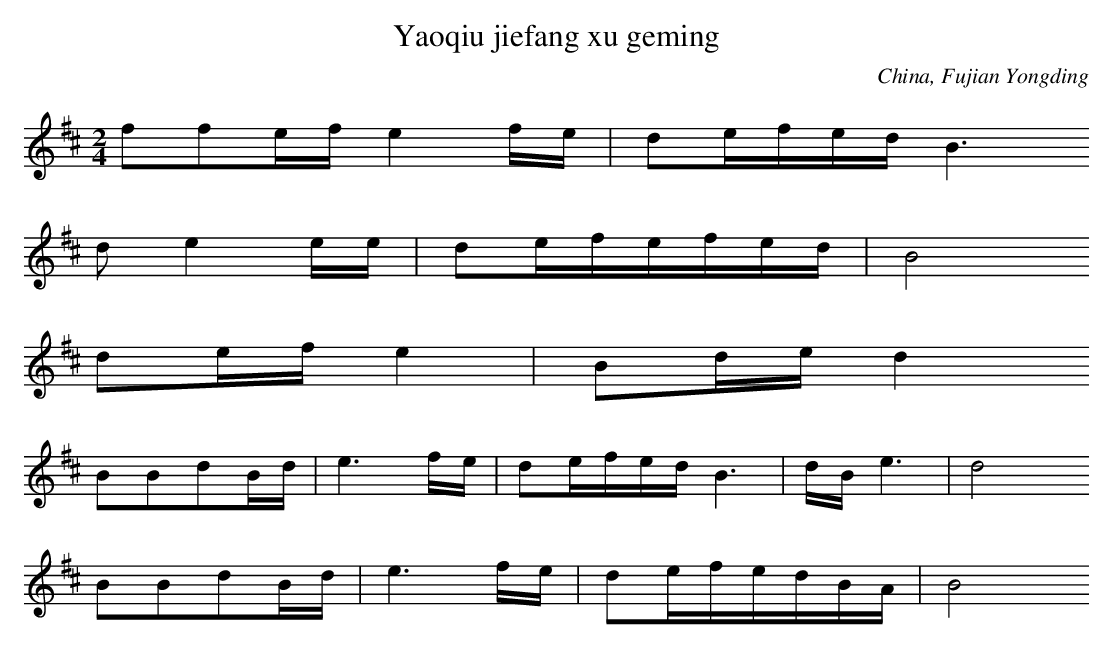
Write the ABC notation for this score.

X:1
T: Yaoqiu jiefang xu geming
O: China, Fujian Yongding
M: 2/4
L: 1/16
K: D
f2f2efe4fe | d2efedB6
d2e4ee | d2efefed | B8
d2efe4 | B2ded4
B2B2d2Bd | e6fe | d2efedB6 | dBe6 | d8
B2B2d2Bd | e6fe | d2efedBA | B8
